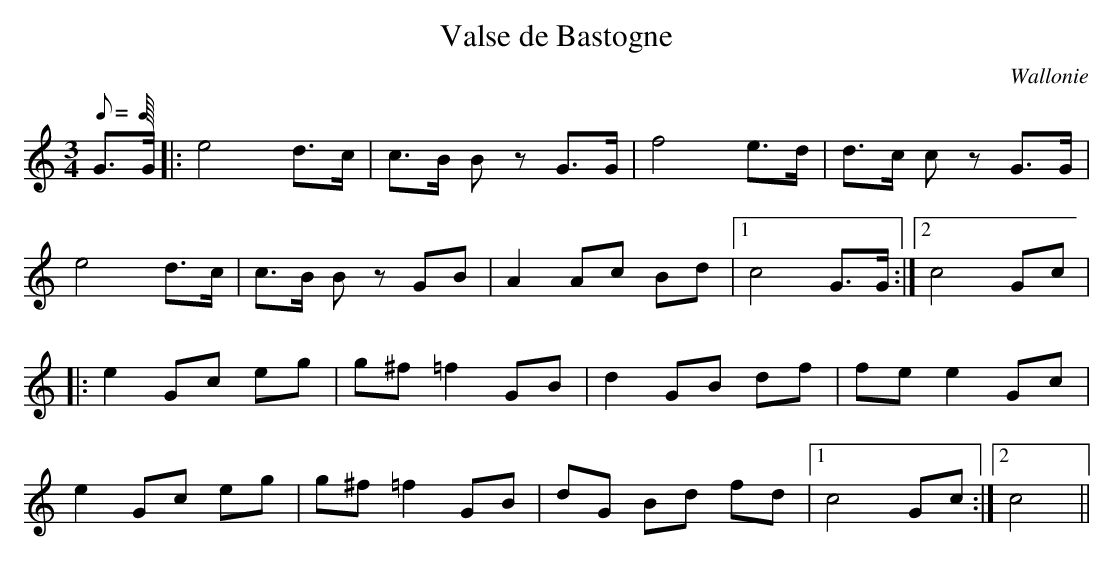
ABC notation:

X:1
T:Valse de Bastogne
O:Wallonie
M:3/4
L:1/8
Q:C8=30
K:C
G>G |: e4 d>c | c>B B z G>G | f4 e>d | d>c c z G>G |
e4 d>c | c>B B z GB | A2 Ac Bd |1 c4 G>G :|2 c4 Gc |
|: e2 Gc eg | g^f =f2 GB | d2 GB df | fe e2 Gc |
e2 Gc eg | g^f =f2 GB | dG Bd fd |1 c4 Gc :|2 c4 ||
